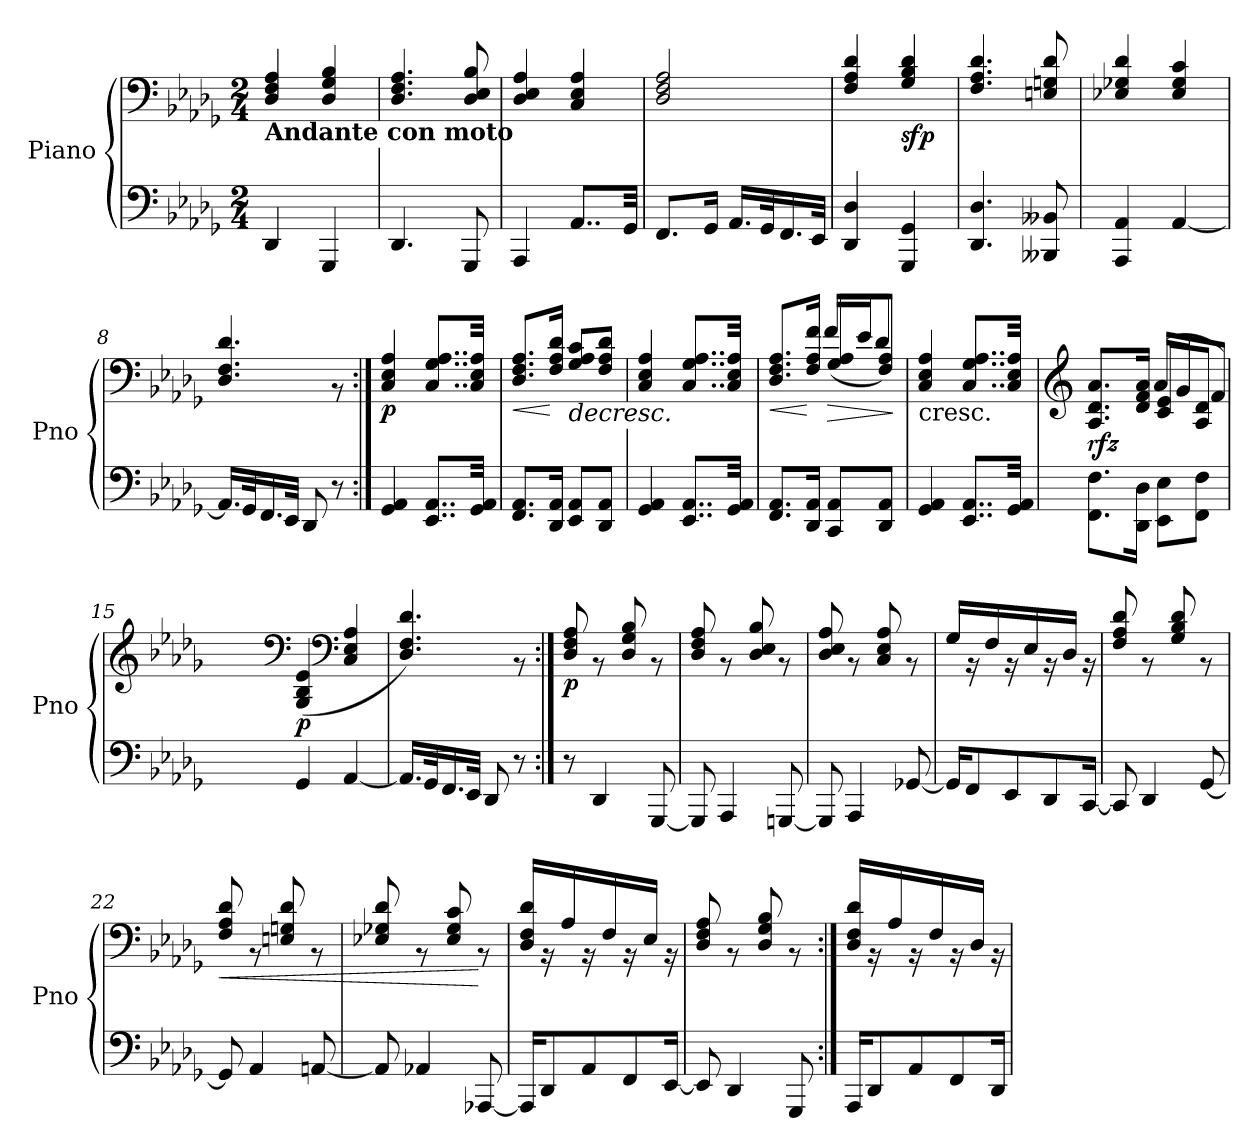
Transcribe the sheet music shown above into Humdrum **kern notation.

**kern	**kern	**dynam
*part1	*part1	*part1
*staff2	*staff1	*staff1/2
*I"Piano	*	*
*I'Pno	*	*
*clefF4	*clefF4	*
*k[b-e-a-d-g-]	*k[b-e-a-d-g-]	*
*D-:	*D-:	*
*M2/4	*M2/4	*
*MM60	*MM60	*
=1	=1	=1
*	*^	*
!	!LO:TX:b:B:t=Andante con moto	!	!
!	!	!	!LO:DY:b
4DD-/	2ryy	4D-/ 4F/ 4A-/	other-dynamics
4GGG-/	.	4D-/ 4G-/ 4B-/	.
=2	=2	=2	=2
4.DD-/	2ryy	4.D-/ 4.F/ 4.A-/	.
8GGG-/	.	8D-/ 8E-/ 8B-/	.
=3	=3	=3	=3
4AAA-/	2ryy	4D-/ 4E-/ 4A-/	.
8..AA-/L	.	4C/ 4E-/ 4A-/	.
32GG-/Jkk	.	.	.
=4	=4	=4	=4
8.FF/L	2ryy	2D-/ 2F/ 2A-/	.
16GG-/Jk	.	.	.
16.AA-/LL	.	.	.
32GG-/K	.	.	.
16.FF/	.	.	.
32EE-/JJk	.	.	.
=5	=5	=5	=5
4DD-/ 4D-/	2ryy	4F/ 4A-/ 4d-/	.
!	!	!	!LO:DY:b
4GGG-/ 4GG-/	.	4G-/ 4B-/ 4d-/	sfp
=6	=6	=6	=6
4.DD-/ 4.D-/	2ryy	4.F/ 4.A-/ 4.d-/	.
8BBB--X/ 8BB--X/	.	8En/ 8Gn/ 8d-/	.
=7	=7	=7	=7
4AAA-/ 4AA-/	2ryy	4E-X/ 4G-X/ 4d-/	.
[4AA-/	.	4E-/ 4G-/ 4c/	.
=8	=8	=8	=8
16.AA-/LL]	2ryy	4.D-/ 4.F/ 4.d-/	.
32GG-/K	.	.	.
16.FF/	.	.	.
32EE-/JJk	.	.	.
8DD-/	.	.	.
8r	.	8r	.
!!LO:LB:g=z	!!
=9:|!	=9:|!	=9:|!	=9:|!
!	!	!	!LO:DY:b
4GG-/ 4AA-/	2ryy	4C/ 4E-/ 4A-/	p
8..EE-/ 8..AA-/L	.	8..C/ 8..G-/ 8..A-/L	.
32GG-/ 32AA-/Jkk	.	32C/ 32E-/ 32A-/Jkk	.
=10	=10	=10	=10
!	!	!	!LO:HP:b
8.FF/ 8.AA-/L	2ryy	8.D-/ 8.F/ 8.A-/L	<
16DD-/ 16AA-/Jk	.	16F/ 16A-/ 16d-/Jk	[
!	!	!	!LO:HP:b
8EE-/ 8AA-/L	.	8G-/ 8A-/ 8c/L	>
8DD-/ 8AA-/J	.	8F/ 8A-/ 8d-/J	.
=11	=11	=11	=11
4GG-/ 4AA-/	2ryy	4C/ 4E-/ 4A-/	.
8..EE-/ 8..AA-/L	.	8..C/ 8..G-/ 8..A-/L	.
32GG-/ 32AA-/Jkk	.	32C/ 32E-/ 32A-/Jkk	.
=12	=12	=12	=12
!	!	!	!LO:HP:b
8.FF/ 8.AA-/L	8.D-/ 8.F/ 8.A-/L	4ryy	<
16DD-/ 16AA-/Jk	16F/ 16A-/ 16f/Jk	.	[
!	!	!	!LO:HP:b
8CC/ 8AA-/L	8G-/ 8A-/L	(>16f/LL	>
.	.	16e-/J	.
8DD-/ 8AA-/J	8F/ 8A-/J	8d-/J)	.
*	*v	*v	*
.	.	]
=13	=13	=13
*	*^	*
!	!LO:TX:b:t=cresc.	!	!
4GG-/ 4AA-/	2ryy	4C/ 4E-/ 4A-/	.
8..EE-/ 8..AA-/L	.	8..C/ 8..G-/ 8..A-/L	.
32GG-/ 32AA-/Jkk	.	32C/ 32E-/ 32A-/Jkk	.
*	*v	*v	*
=14	=14	=14
*	*clefG2	*
*	*^	*
*	*	*^	*
!	!	!	!	!LO:DY:b
8.FF\ 8.F\L	4ryy	8ryy	8.A-/ 8.d-/ 8.a-/L	rfz
.	.	16ryy	.	.
16DD-\ 16D-\Jk	.	16ryy	16d-/ 16f/ 16a-/Jk	.
8EE-\ 8E-\L	8c/ 8e-/L	4ryy	(>16a-/LL	.
.	.	.	16g-/J	.
8FF\ 8F\J	8A-/ 8d-/J	.	8f/J)	.
=15	=15	=15	=15	=15
!	!	!	!	!LO:DY:b
*	*	*v	*v	*
4GG-/	2ryy	(>4G-/ 4B-/ 4e-/	p
*	*clefF4	*	*
[4AA-/	.	4C/ 4E-/ 4A-/	.
!!LO:LB:g=z	!!
=16	=16	=16	=16
16.AA-/LL]	2ryy	4.D-/ 4.F/ 4.d-/)	.
32GG-/K	.	.	.
16.FF/	.	.	.
32EE-/JJk	.	.	.
8DD-/	.	.	.
8r	.	8r	.
=17:|!	=17:|!	=17:|!	=17:|!
!	!	!	!LO:DY:b
8r	2ryy	8D-/ 8F/ 8A-/	p
4DD-/	.	8r	.
.	.	8D-/ 8G-/ 8B-/	.
[8GGG-/	.	8r	.
=18	=18	=18	=18
8GGG-/]	2ryy	8D-/ 8F/ 8A-/	.
4AAA-/	.	8r	.
.	.	8D-/ 8E-/ 8B-/	.
[8GGGn/	.	8r	.
=19	=19	=19	=19
8GGG/]	2ryy	8D-/ 8E-/ 8A-/	.
4AAA-/	.	8r	.
.	.	8C/ 8E-/ 8A-/	.
[8GG-X/	.	8r	.
=20	=20	=20	=20
16GG-/KL]	2ryy	16G-/LL	.
8FF/	.	16r	.
.	.	16F/	.
8EE-/	.	16r	.
.	.	16E-/	.
8DD-/	.	16r	.
.	.	16D-/JJ	.
[16CC/Jk	.	16r	.
=21	=21	=21	=21
8CC/]	2ryy	8F/ 8A-/ 8d-/	.
4DD-/	.	8r	.
.	.	8G-/ 8B-/ 8d-/	.
[8GG-/	.	8r	.
!!LO:LB:g=z	!!
=22	=22	=22	=22
!	!	!	!LO:HP:b
8GG-/]	2ryy	8F/ 8A-/ 8d-/	<
4AA-/	.	8r	.
.	.	8En/ 8Gn/ 8d-/	.
[8AAn/	.	8r	]
=23	=23	=23	=23
8AA/]	2ryy	8E-X/ 8G-X/ 8d-/	.
4AA-X/	.	8r	.
.	.	8E-/ 8G-/ 8c/	.
[8AAA-X/	.	8r	[
=24	=24	=24	=24
16AAA-/KL]	2ryy	16D-/ 16F/ 16d-/LL	.
8DD-/	.	16r	.
.	.	16A-/	.
8AA-/	.	16r	.
.	.	16F/	.
8FF/	.	16r	.
.	.	16E-/JJ	.
[16EE-/Jk	.	16r	.
=25	=25	=25	=25
8EE-/]	2ryy	8D-/ 8F/ 8A-/	.
4DD-/	.	8r	.
.	.	8D-/ 8G-/ 8B-/	.
8GGG-/	.	8r	.
=26:|!	=26:|!	=26:|!	=26:|!
16AAA-/KL	2ryy	16D-/ 16F/ 16d-/LL	.
8DD-/	.	16r	.
.	.	16A-/	.
8AA-/	.	16r	.
.	.	16F/	.
8FF/	.	16r	.
.	.	16D-/JJ	.
16DD-/Jk	.	16r	.
*	*v	*v	*
=	=	=
*-	*-	*-
